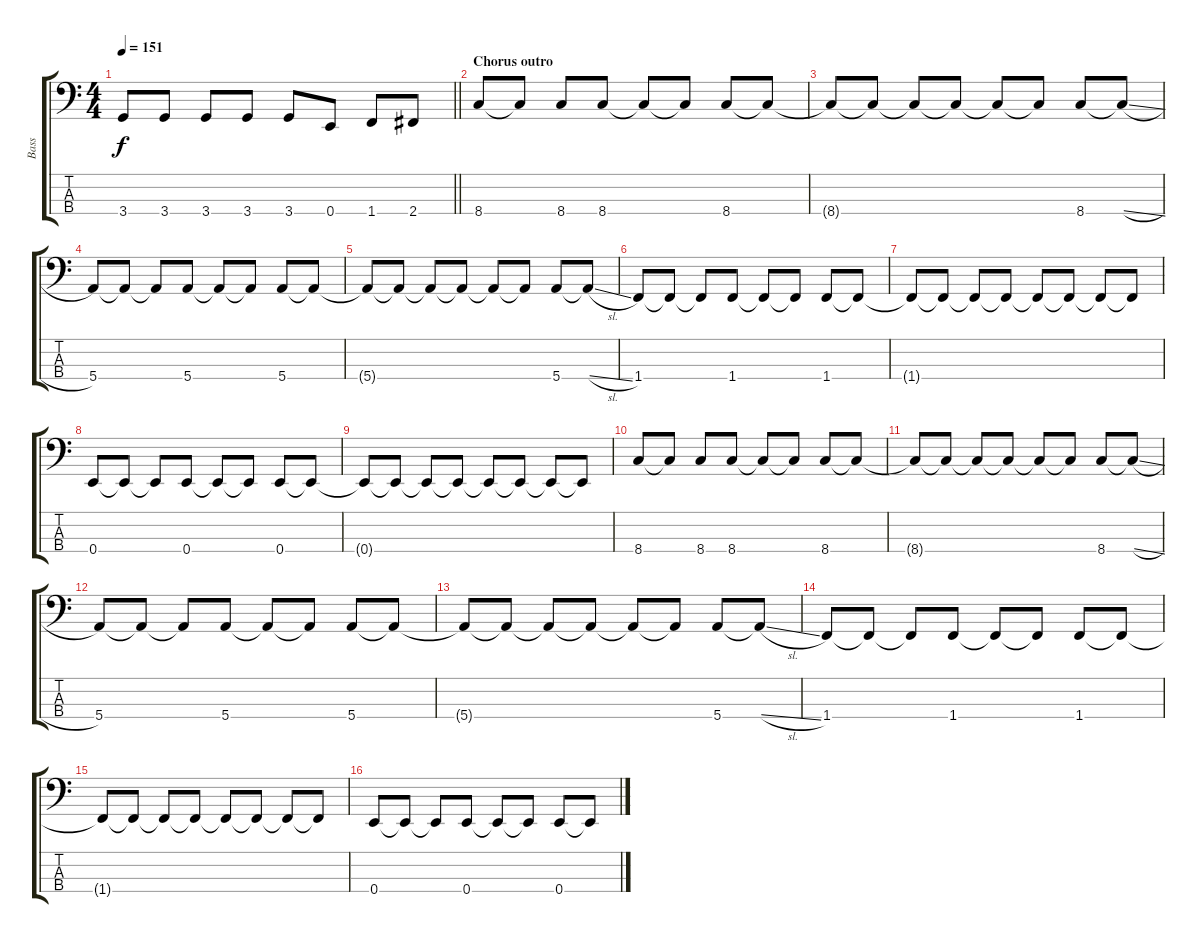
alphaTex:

\track ("Bass" "Bass") {instrument electricbassfinger}
\staff {score tabs}
\tuning (G2 D2 A1 E1) {hide}
\ts (4 4)
\tempo 151
\clef f4
\barLineRight lightlight
\ks c
3.4.8{dy f} 3.4.8 3.4.8 3.4.8 3.4.8 0.4.8 1.4.8 2.4.8 |
\section ("" "Chorus outro")
8.4.8 8.4{t}.8 8.4.8 8.4.8 8.4{t}.8 8.4{t}.8 8.4.8 8.4{t}.8 |
8.4{t}.8 8.4{t}.8 8.4{t}.8 8.4{t}.8 8.4{t}.8 8.4{t}.8 8.4.8 8.4{sl t}.8 |
5.4.8 5.4{t}.8 5.4{t}.8 5.4.8 5.4{t}.8 5.4{t}.8 5.4.8 5.4{t}.8 |
5.4{t}.8 5.4{t}.8 5.4{t}.8 5.4{t}.8 5.4{t}.8 5.4{t}.8 5.4.8 5.4{sl t}.8 |
1.4.8 1.4{t}.8 1.4{t}.8 1.4.8 1.4{t}.8 1.4{t}.8 1.4.8 1.4{t}.8 |
1.4{t}.8 1.4{t}.8 1.4{t}.8 1.4{t}.8 1.4{t}.8 1.4{t}.8 1.4{t}.8 1.4{t}.8 |
0.4.8 0.4{t}.8 0.4{t}.8 0.4.8 0.4{t}.8 0.4{t}.8 0.4.8 0.4{t}.8 |
0.4{t}.8 0.4{t}.8 0.4{t}.8 0.4{t}.8 0.4{t}.8 0.4{t}.8 0.4{t}.8 0.4{t}.8 |
8.4.8 8.4{t}.8 8.4.8 8.4.8 8.4{t}.8 8.4{t}.8 8.4.8 8.4{t}.8 |
8.4{t}.8 8.4{t}.8 8.4{t}.8 8.4{t}.8 8.4{t}.8 8.4{t}.8 8.4.8 8.4{sl t}.8 |
5.4.8 5.4{t}.8 5.4{t}.8 5.4.8 5.4{t}.8 5.4{t}.8 5.4.8 5.4{t}.8 |
5.4{t}.8 5.4{t}.8 5.4{t}.8 5.4{t}.8 5.4{t}.8 5.4{t}.8 5.4.8 5.4{sl t}.8 |
1.4.8 1.4{t}.8 1.4{t}.8 1.4.8 1.4{t}.8 1.4{t}.8 1.4.8 1.4{t}.8 |
1.4{t}.8 1.4{t}.8 1.4{t}.8 1.4{t}.8 1.4{t}.8 1.4{t}.8 1.4{t}.8 1.4{t}.8 |
0.4.8 0.4{t}.8 0.4{t}.8 0.4.8 0.4{t}.8 0.4{t}.8 0.4.8 0.4{t}.8
